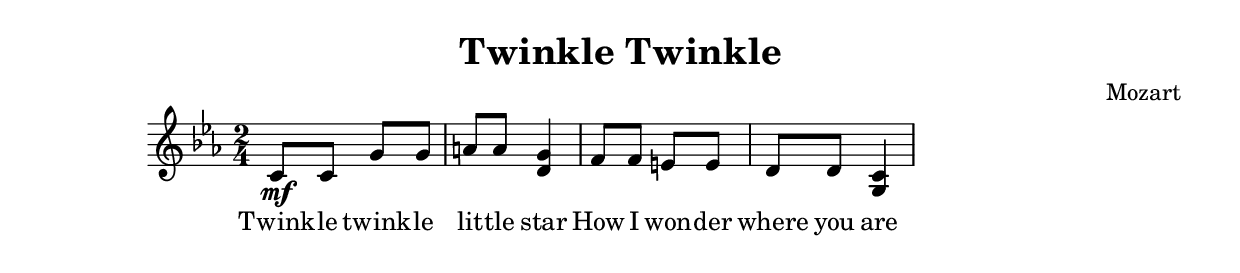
\header {
  title = "Twinkle Twinkle"
  composer = "Mozart"
}

\relative c' {
\time 2/4
\key c \minor
  c8\mf c g' g
  a a <g d>4
  f8 f e e
  d d <c g>4
}

\addlyrics {
  Twink -- le twink -- le lit -- tle star
  How I won -- der where you are
}
